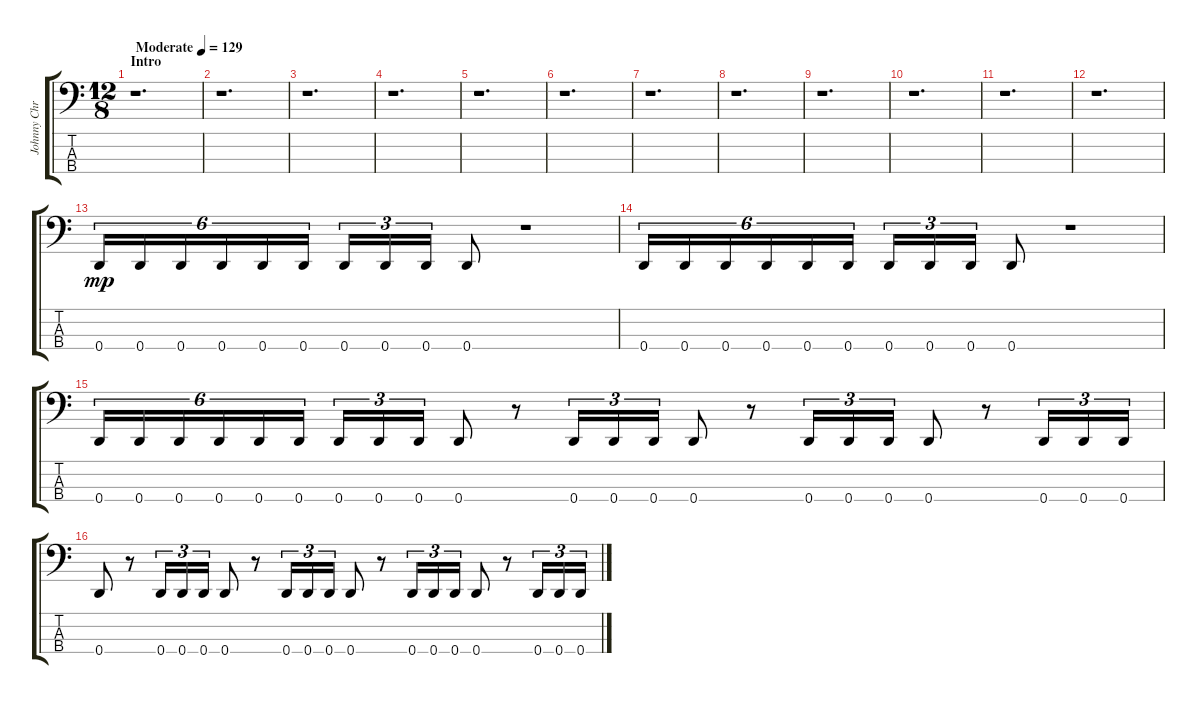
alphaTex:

\track ("Johnny Christ (Bass)" "Johnny Chr") {instrument electricbasspick}
\staff {score tabs}
\tuning (G2 D2 A1 D1) {hide}
\ts (12 8)
\section ("" "Intro")
\tempo (129 "Moderate")
\clef f4
\ks c
r.1{d dy mp instrument electricbasspick} |
r.1{d} |
r.1{d} |
r.1{d} |
r.1{d} |
r.1{d} |
r.1{d} |
r.1{d} |
r.1{d} |
r.1{d} |
r.1{d} |
r.1{d} |
0.4.16{tu (6 4)} 0.4.16{tu (6 4)} 0.4.16{tu (6 4)} 0.4.16{tu (6 4)} 0.4.16{tu (6 4)} 0.4.16{tu (6 4)} 0.4.16{tu (3 2)} 0.4.16{tu (3 2)} 0.4.16{tu (3 2)} 0.4.8 r.1 |
0.4.16{tu (6 4)} 0.4.16{tu (6 4)} 0.4.16{tu (6 4)} 0.4.16{tu (6 4)} 0.4.16{tu (6 4)} 0.4.16{tu (6 4)} 0.4.16{tu (3 2)} 0.4.16{tu (3 2)} 0.4.16{tu (3 2)} 0.4.8 r.1 |
0.4.16{tu (6 4)} 0.4.16{tu (6 4)} 0.4.16{tu (6 4)} 0.4.16{tu (6 4)} 0.4.16{tu (6 4)} 0.4.16{tu (6 4)} 0.4.16{tu (3 2)} 0.4.16{tu (3 2)} 0.4.16{tu (3 2)} 0.4.8 r.8 0.4.16{tu (3 2)} 0.4.16{tu (3 2)} 0.4.16{tu (3 2)} 0.4.8 r.8 0.4.16{tu (3 2)} 0.4.16{tu (3 2)} 0.4.16{tu (3 2)} 0.4.8 r.8 0.4.16{tu (3 2)} 0.4.16{tu (3 2)} 0.4.16{tu (3 2)} |
0.4.8 r.8 0.4.16{tu (3 2)} 0.4.16{tu (3 2)} 0.4.16{tu (3 2)} 0.4.8 r.8 0.4.16{tu (3 2)} 0.4.16{tu (3 2)} 0.4.16{tu (3 2)} 0.4.8 r.8 0.4.16{tu (3 2)} 0.4.16{tu (3 2)} 0.4.16{tu (3 2)} 0.4.8 r.8 0.4.16{tu (3 2)} 0.4.16{tu (3 2)} 0.4.16{tu (3 2)}
